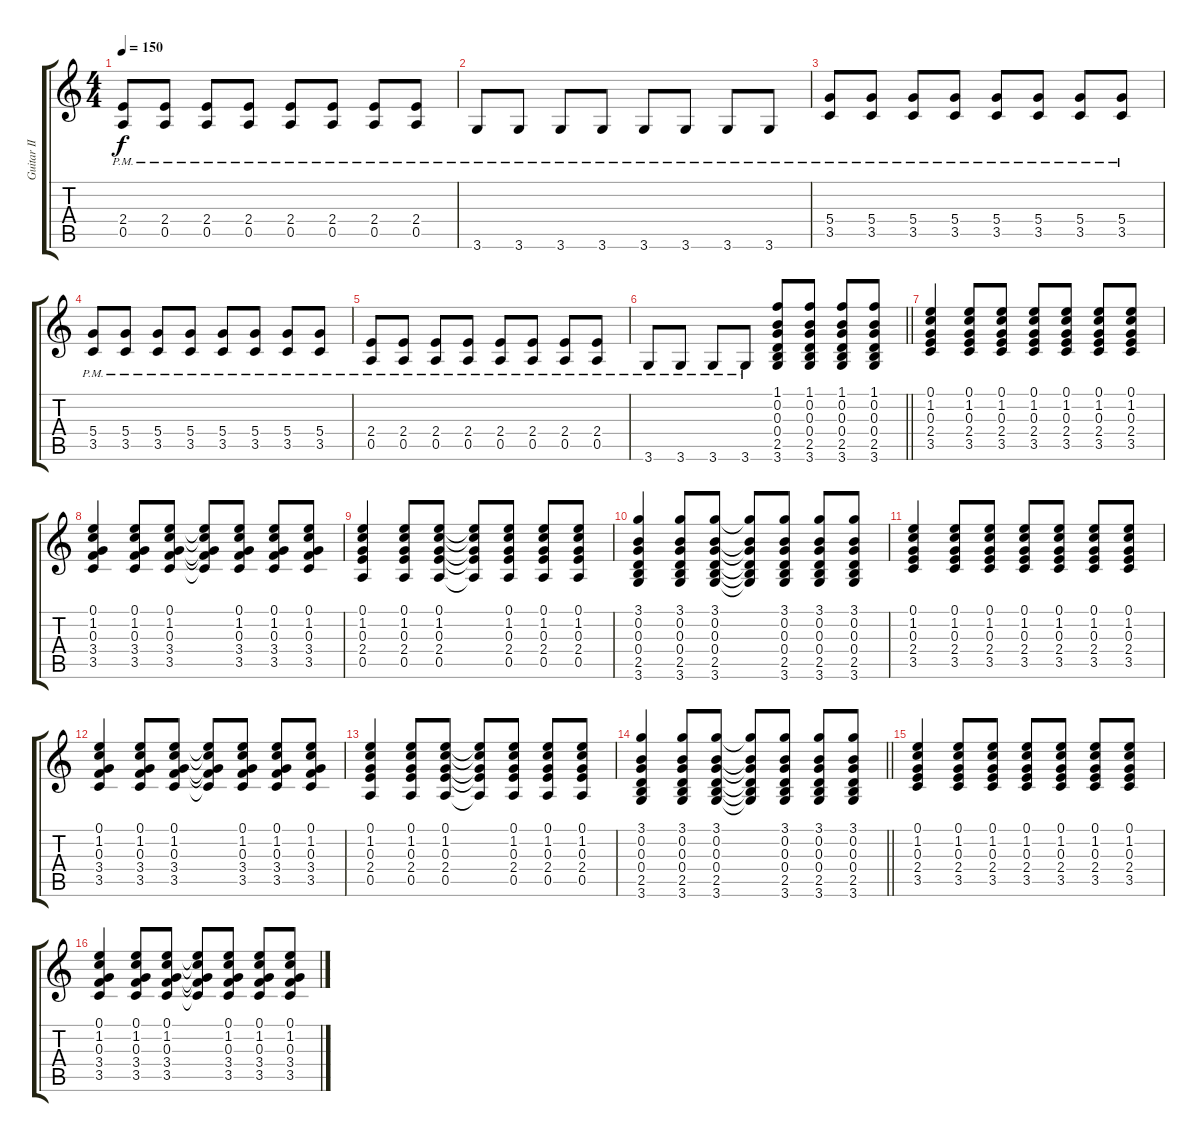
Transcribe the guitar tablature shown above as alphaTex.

\track ("Guitar II" "Guitar II") {instrument distortionguitar}
\staff {score tabs}
\tuning (E4 B3 G3 D3 A2 E2) {hide}
\ts (4 4)
\tempo 150
\clef g2
\ks c
(2.4{pm} 0.5{pm}).8{dy f} (2.4{pm} 0.5{pm}).8 (2.4{pm} 0.5{pm}).8 (2.4{pm} 0.5{pm}).8 (2.4{pm} 0.5{pm}).8 (2.4{pm} 0.5{pm}).8 (2.4{pm} 0.5{pm}).8 (2.4{pm} 0.5{pm}).8 |
3.6{pm}.8 3.6{pm}.8 3.6{pm}.8 3.6{pm}.8 3.6{pm}.8 3.6{pm}.8 3.6{pm}.8 3.6{pm}.8 |
(5.4{pm} 3.5{pm}).8 (5.4{pm} 3.5{pm}).8 (5.4{pm} 3.5{pm}).8 (5.4{pm} 3.5{pm}).8 (5.4{pm} 3.5{pm}).8 (5.4{pm} 3.5{pm}).8 (5.4{pm} 3.5{pm}).8 (5.4{pm} 3.5{pm}).8 |
(5.4{pm} 3.5{pm}).8 (5.4{pm} 3.5{pm}).8 (5.4{pm} 3.5{pm}).8 (5.4{pm} 3.5{pm}).8 (5.4{pm} 3.5{pm}).8 (5.4{pm} 3.5{pm}).8 (5.4{pm} 3.5{pm}).8 (5.4{pm} 3.5{pm}).8 |
(2.4{pm} 0.5{pm}).8 (2.4{pm} 0.5{pm}).8 (2.4{pm} 0.5{pm}).8 (2.4{pm} 0.5{pm}).8 (2.4{pm} 0.5{pm}).8 (2.4{pm} 0.5{pm}).8 (2.4{pm} 0.5{pm}).8 (2.4{pm} 0.5{pm}).8 |
\barLineRight lightlight
3.6{pm}.8 3.6{pm}.8 3.6{pm}.8 3.6{pm}.8 (1.1 0.2 0.3 0.4 2.5 3.6).8 (1.1 0.2 0.3 0.4 2.5 3.6).8 (1.1 0.2 0.3 0.4 2.5 3.6).8 (1.1 0.2 0.3 0.4 2.5 3.6).8 |
(0.1 1.2 0.3 2.4 3.5).4 (0.1 1.2 0.3 2.4 3.5).8 (0.1 1.2 0.3 2.4 3.5).8 (0.1 1.2 0.3 2.4 3.5).8 (0.1 1.2 0.3 2.4 3.5).8 (0.1 1.2 0.3 2.4 3.5).8 (0.1 1.2 0.3 2.4 3.5).8 |
(0.1 1.2 0.3 3.4 3.5).4 (0.1 1.2 0.3 3.4 3.5).8 (0.1 1.2 0.3 3.4 3.5).8 (0.1{t} 1.2{t} 0.3{t} 3.4{t} 3.5{t}).8 (0.1 1.2 0.3 3.4 3.5).8 (0.1 1.2 0.3 3.4 3.5).8 (0.1 1.2 0.3 3.4 3.5).8 |
(0.1 1.2 0.3 2.4 0.5).4 (0.1 1.2 0.3 2.4 0.5).8 (0.1 1.2 0.3 2.4 0.5).8 (0.1{t} 1.2{t} 0.3{t} 2.4{t} 0.5{t}).8 (0.1 1.2 0.3 2.4 0.5).8 (0.1 1.2 0.3 2.4 0.5).8 (0.1 1.2 0.3 2.4 0.5).8 |
(3.1 0.2 0.3 0.4 2.5 3.6).4 (3.1 0.2 0.3 0.4 2.5 3.6).8 (3.1 0.2 0.3 0.4 2.5 3.6).8 (3.1{t} 0.2{t} 0.3{t} 0.4{t} 2.5{t} 3.6{t}).8 (3.1 0.2 0.3 0.4 2.5 3.6).8 (3.1 0.2 0.3 0.4 2.5 3.6).8 (3.1 0.2 0.3 0.4 2.5 3.6).8 |
(0.1 1.2 0.3 2.4 3.5).4 (0.1 1.2 0.3 2.4 3.5).8 (0.1 1.2 0.3 2.4 3.5).8 (0.1 1.2 0.3 2.4 3.5).8 (0.1 1.2 0.3 2.4 3.5).8 (0.1 1.2 0.3 2.4 3.5).8 (0.1 1.2 0.3 2.4 3.5).8 |
(0.1 1.2 0.3 3.4 3.5).4 (0.1 1.2 0.3 3.4 3.5).8 (0.1 1.2 0.3 3.4 3.5).8 (0.1{t} 1.2{t} 0.3{t} 3.4{t} 3.5{t}).8 (0.1 1.2 0.3 3.4 3.5).8 (0.1 1.2 0.3 3.4 3.5).8 (0.1 1.2 0.3 3.4 3.5).8 |
(0.1 1.2 0.3 2.4 0.5).4 (0.1 1.2 0.3 2.4 0.5).8 (0.1 1.2 0.3 2.4 0.5).8 (0.1{t} 1.2{t} 0.3{t} 2.4{t} 0.5{t}).8 (0.1 1.2 0.3 2.4 0.5).8 (0.1 1.2 0.3 2.4 0.5).8 (0.1 1.2 0.3 2.4 0.5).8 |
\barLineRight lightlight
(3.1 0.2 0.3 0.4 2.5 3.6).4 (3.1 0.2 0.3 0.4 2.5 3.6).8 (3.1 0.2 0.3 0.4 2.5 3.6).8 (3.1{t} 0.2{t} 0.3{t} 0.4{t} 2.5{t} 3.6{t}).8 (3.1 0.2 0.3 0.4 2.5 3.6).8 (3.1 0.2 0.3 0.4 2.5 3.6).8 (3.1 0.2 0.3 0.4 2.5 3.6).8 |
(0.1 1.2 0.3 2.4 3.5).4 (0.1 1.2 0.3 2.4 3.5).8 (0.1 1.2 0.3 2.4 3.5).8 (0.1 1.2 0.3 2.4 3.5).8 (0.1 1.2 0.3 2.4 3.5).8 (0.1 1.2 0.3 2.4 3.5).8 (0.1 1.2 0.3 2.4 3.5).8 |
(0.1 1.2 0.3 3.4 3.5).4 (0.1 1.2 0.3 3.4 3.5).8 (0.1 1.2 0.3 3.4 3.5).8 (0.1{t} 1.2{t} 0.3{t} 3.4{t} 3.5{t}).8 (0.1 1.2 0.3 3.4 3.5).8 (0.1 1.2 0.3 3.4 3.5).8 (0.1 1.2 0.3 3.4 3.5).8
